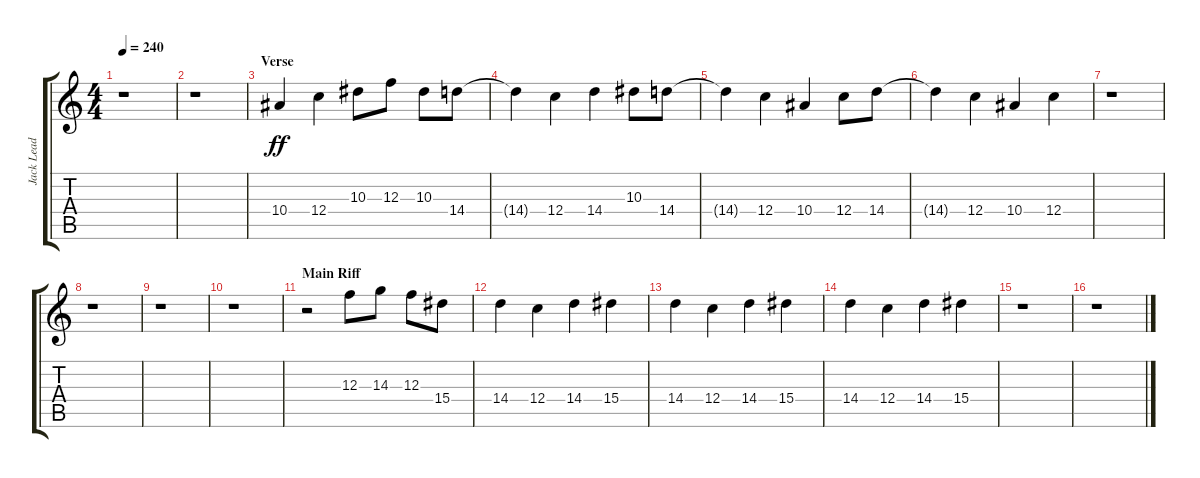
\track ("Jack Lead" "Jack Lead") {instrument overdrivenguitar}
\staff {score tabs}
\tuning (D4 A3 F3 C3 G2 C2) {hide}
\ts (4 4)
\tempo 240
\clef g2
\ks aminor
r.1{dy ff} |
r.1 |
\section ("" "Verse")
10.4.4 12.4.4 10.3.8 12.3.8 10.3.8 14.4.8 |
14.4{t}.4 12.4.4 14.4.4 10.3.8 14.4.8 |
14.4{t}.4 12.4.4 10.4.4 12.4.8 14.4.8 |
14.4{t}.4 12.4.4 10.4.4 12.4.4 |
r.1 |
r.1 |
r.1 |
r.1 |
\section ("" "Main Riff")
r.2 12.3.8 14.3.8 12.3.8 15.4.8 |
14.4.4 12.4.4 14.4.4 15.4.4 |
14.4.4 12.4.4 14.4.4 15.4.4 |
14.4.4 12.4.4 14.4.4 15.4.4 |
r.1 |
r.1
